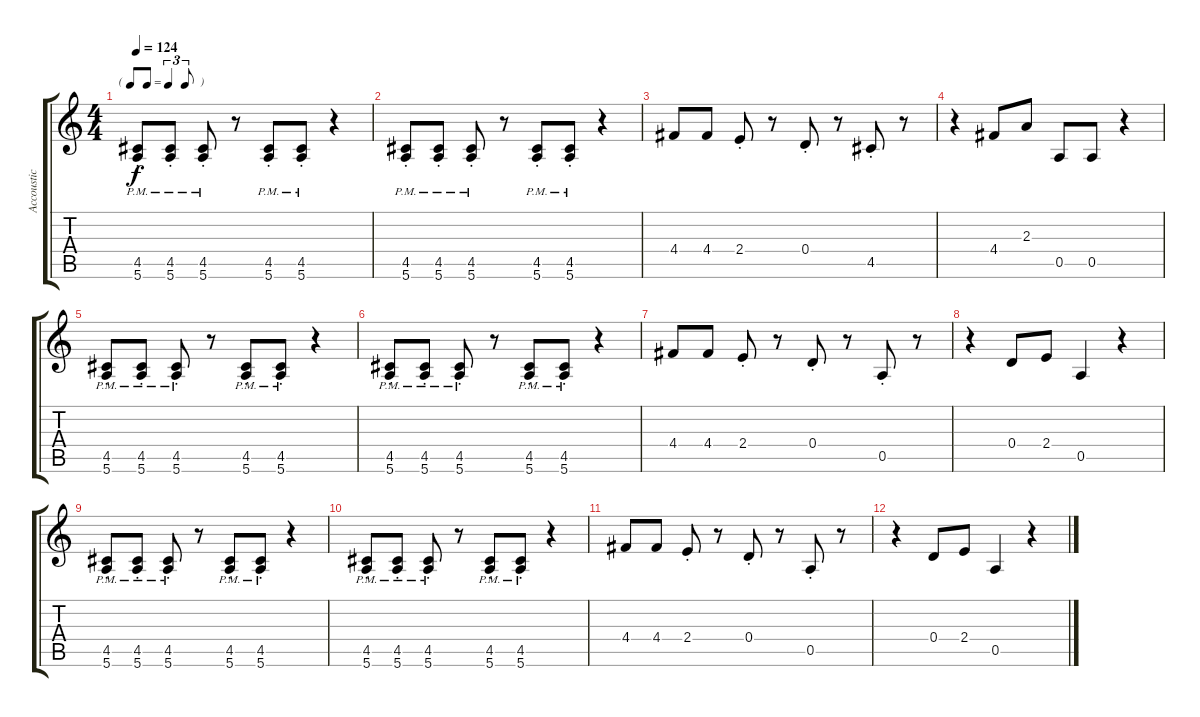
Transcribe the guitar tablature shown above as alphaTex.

\track ("Accoustic" "Accoustic") {instrument acousticguitarsteel}
\staff {score tabs}
\tuning (E4 B3 G3 D3 A2 E2) {hide}
\ts (4 4)
\tf triplet8th
\tempo 124
\clef g2
\ks c
(4.5{pm st} 5.6{pm st}).8{dy f} (4.5{pm st} 5.6{pm st}).8 (4.5{pm st} 5.6{pm st}).8 r.8 (4.5{pm st} 5.6{pm st}).8 (4.5{pm st} 5.6{pm st}).8 r.4 |
(4.5{pm st} 5.6{pm st}).8 (4.5{pm st} 5.6{pm st}).8 (4.5{pm st} 5.6{pm st}).8 r.8 (4.5{pm st} 5.6{pm st}).8 (4.5{pm st} 5.6{pm st}).8 r.4 |
4.4.8 4.4.8 2.4{st}.8 r.8 0.4{st}.8 r.8 4.5{st}.8 r.8 |
r.4 4.4.8 2.3.8 0.5.8 0.5.8 r.4 |
(4.5{pm st} 5.6{pm st}).8 (4.5{pm st} 5.6{pm st}).8 (4.5{pm st} 5.6{pm st}).8 r.8 (4.5{pm st} 5.6{pm st}).8 (4.5{pm st} 5.6{pm st}).8 r.4 |
(4.5{pm st} 5.6{pm st}).8 (4.5{pm st} 5.6{pm st}).8 (4.5{pm st} 5.6{pm st}).8 r.8 (4.5{pm st} 5.6{pm st}).8 (4.5{pm st} 5.6{pm st}).8 r.4 |
4.4.8 4.4.8 2.4{st}.8 r.8 0.4{st}.8 r.8 0.5{st}.8 r.8 |
r.4 0.4.8 2.4.8 0.5.4 r.4 |
(4.5{pm st} 5.6{pm st}).8 (4.5{pm st} 5.6{pm st}).8 (4.5{pm st} 5.6{pm st}).8 r.8 (4.5{pm st} 5.6{pm st}).8 (4.5{pm st} 5.6{pm st}).8 r.4 |
(4.5{pm st} 5.6{pm st}).8 (4.5{pm st} 5.6{pm st}).8 (4.5{pm st} 5.6{pm st}).8 r.8 (4.5{pm st} 5.6{pm st}).8 (4.5{pm st} 5.6{pm st}).8 r.4 |
4.4.8 4.4.8 2.4{st}.8 r.8 0.4{st}.8 r.8 0.5{st}.8 r.8 |
r.4 0.4.8 2.4.8 0.5.4 r.4
